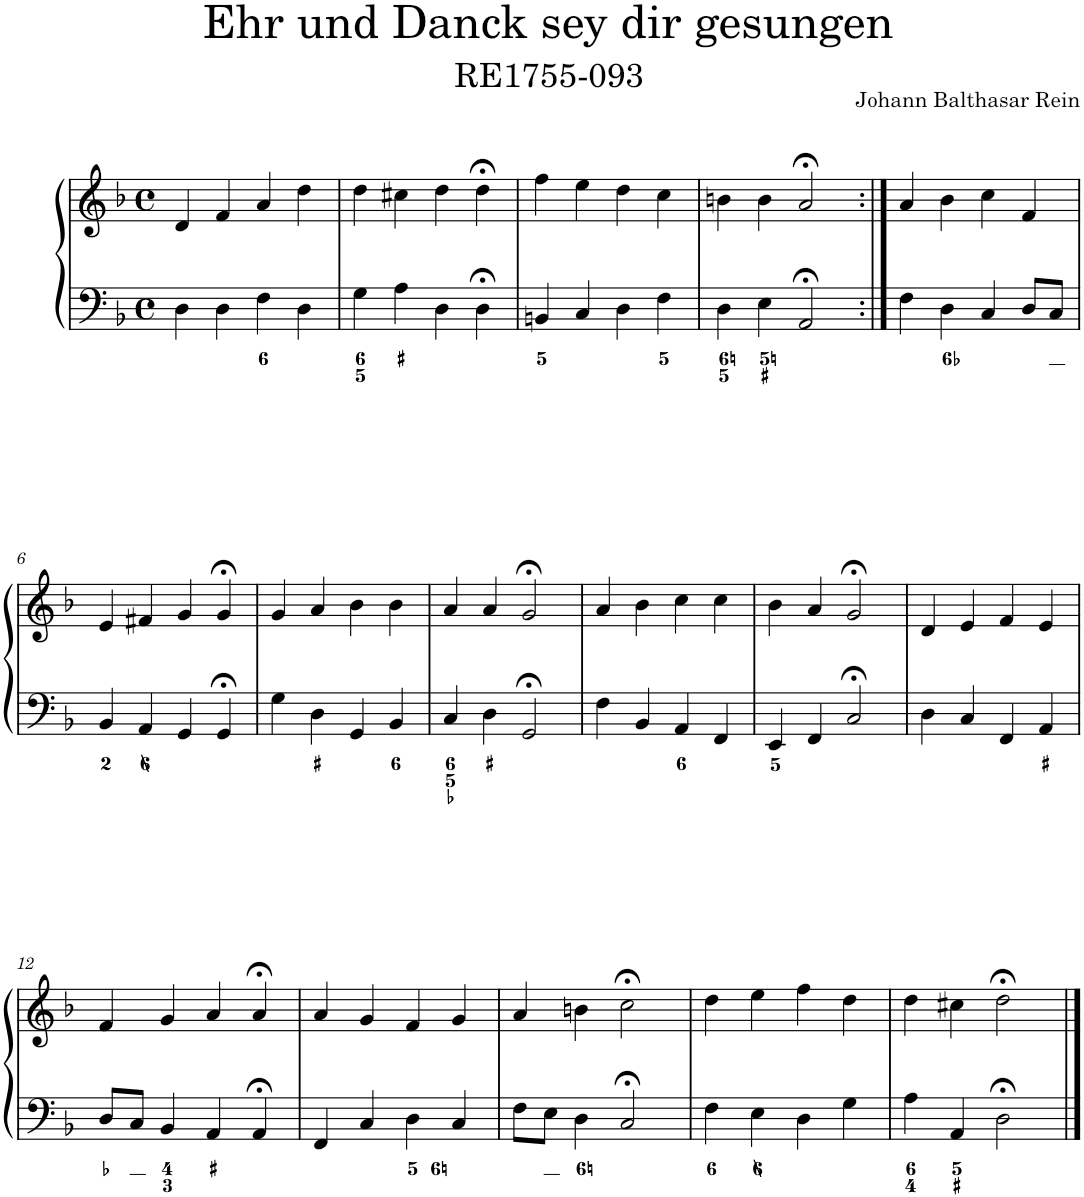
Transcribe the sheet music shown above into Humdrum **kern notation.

**kern	**kern
*part1	*part1
*staff2	*staff1
*I"Piano	*
*I'Pno.	*
*clefF4	*clefG2
*k[b-]	*k[b-]
*M4/4	*M4/4
*met(c)	*met(c)
=1	=1
4D\	4d/
4D\	4f/
4F\	4a/
4D\	4dd\
=2	=2
4G\	4dd\
4A\	4cc#X\
4D\	4dd\
4D;<\	4dd;<\
=3	=3
4BBn/	4ff\
4C/	4ee\
4D\	4dd\
4F\	4cc\
=4	=4
4D\	4bn\
4E\	4b\
2AA;</	2a;</
=5:|!	=5:|!
4F\	4a/
4D\	4b-\
4C/	4cc\
8D/L	4f/
8C/J	.
!!LO:LB:g=z
=6	=6
4BB-/	4e/
4AA/	4f#X/
4GG/	4g/
4GG;</	4g;</
=7	=7
4G\	4g/
4D\	4a/
4GG/	4b-\
4BB-/	4b-\
=8	=8
4C/	4a/
4D\	4a/
2GG;</	2g;</
=9	=9
4F\	4a/
4BB-/	4b-\
4AA/	4cc\
4FF/	4cc\
=10	=10
4EE/	4b-\
4FF/	4a/
2C;</	2g;</
=11	=11
4D\	4d/
4C/	4e/
4FF/	4f/
4AA/	4e/
!!LO:LB:g=z
=12	=12
8D/L	4f/
8C/J	.
4BB-/	4g/
4AA/	4a/
4AA;</	4a;</
=13	=13
4FF/	4a/
4C/	4g/
4D\	4f/
4C/	4g/
=14	=14
8F\L	4a/
8E\J	.
4D\	4bn\
2C;</	2cc;<\
=15	=15
4F\	4dd\
4E\	4ee\
4D\	4ff\
4G\	4dd\
=16	=16
4A\	4dd\
4AA/	4cc#X\
2D;<\	2dd;<\
==	==
*-	*-
